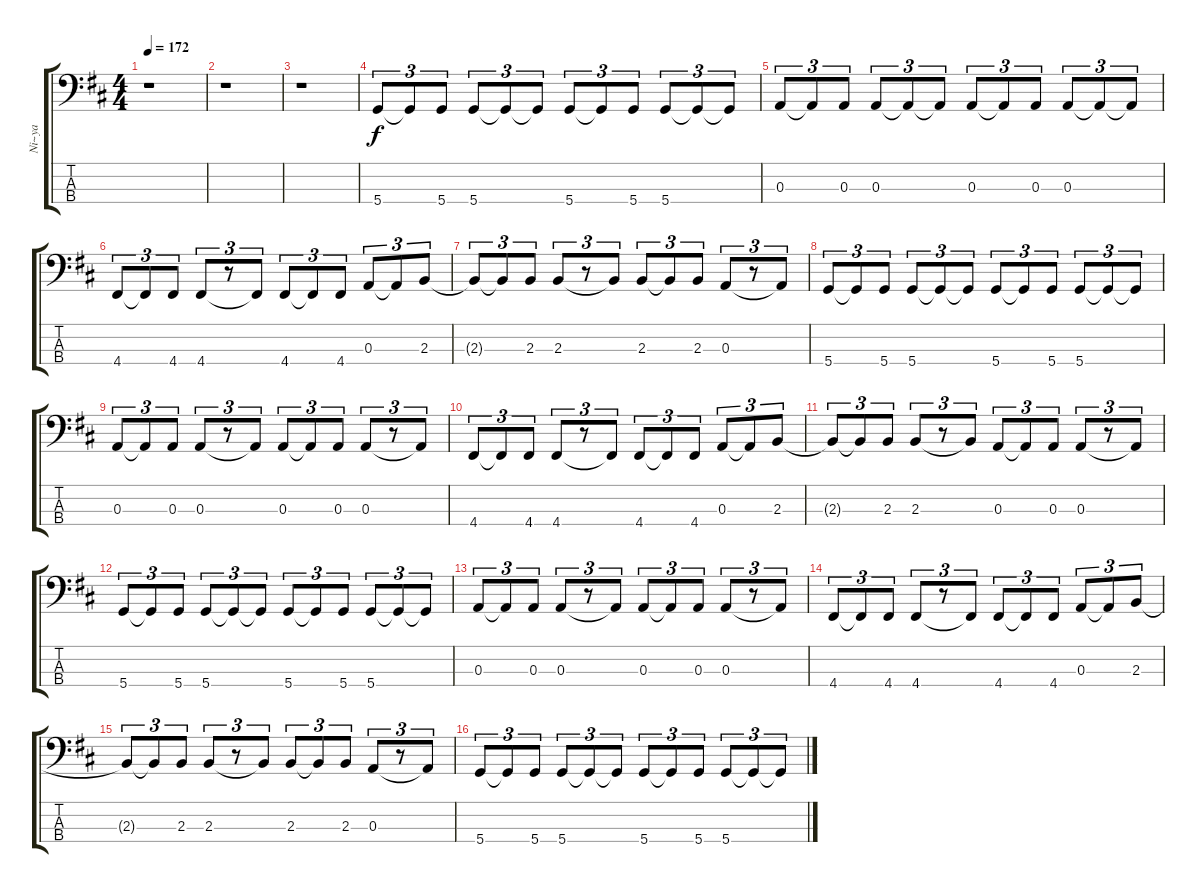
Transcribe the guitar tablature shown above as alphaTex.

\track ("Ni~ya" "Ni~ya") {instrument electricbasspick}
\staff {score tabs}
\tuning (G2 D2 A1 D1) {hide}
\ts (4 4)
\tempo 172
\clef f4
\ks bminor
r.1{dy f instrument electricbasspick} |
r.1 |
r.1 |
5.4.8{tu (3 2)} 5.4{t}.8{tu (3 2)} 5.4.8{tu (3 2)} 5.4.8{tu (3 2)} 5.4{t}.8{tu (3 2)} 5.4{t}.8{tu (3 2)} 5.4.8{tu (3 2)} 5.4{t}.8{tu (3 2)} 5.4.8{tu (3 2)} 5.4.8{tu (3 2)} 5.4{t}.8{tu (3 2)} 5.4{t}.8{tu (3 2)} |
0.3.8{tu (3 2)} 0.3{t}.8{tu (3 2)} 0.3.8{tu (3 2)} 0.3.8{tu (3 2)} 0.3{t}.8{tu (3 2)} 0.3{t}.8{tu (3 2)} 0.3.8{tu (3 2)} 0.3{t}.8{tu (3 2)} 0.3.8{tu (3 2)} 0.3.8{tu (3 2)} 0.3{t}.8{tu (3 2)} 0.3{t}.8{tu (3 2)} |
4.4.8{tu (3 2)} 4.4{t}.8{tu (3 2)} 4.4.8{tu (3 2)} 4.4.8{tu (3 2)} r.8{tu (3 2)} 4.4{t}.8{tu (3 2)} 4.4.8{tu (3 2)} 4.4{t}.8{tu (3 2)} 4.4.8{tu (3 2)} 0.3.8{tu (3 2)} 0.3{t}.8{tu (3 2)} 2.3.8{tu (3 2)} |
2.3{t}.8{tu (3 2)} 2.3{t}.8{tu (3 2)} 2.3.8{tu (3 2)} 2.3.8{tu (3 2)} r.8{tu (3 2)} 2.3{t}.8{tu (3 2)} 2.3.8{tu (3 2)} 2.3{t}.8{tu (3 2)} 2.3.8{tu (3 2)} 0.3.8{tu (3 2)} r.8{tu (3 2)} 0.3{t}.8{tu (3 2)} |
5.4.8{tu (3 2)} 5.4{t}.8{tu (3 2)} 5.4.8{tu (3 2)} 5.4.8{tu (3 2)} 5.4{t}.8{tu (3 2)} 5.4{t}.8{tu (3 2)} 5.4.8{tu (3 2)} 5.4{t}.8{tu (3 2)} 5.4.8{tu (3 2)} 5.4.8{tu (3 2)} 5.4{t}.8{tu (3 2)} 5.4{t}.8{tu (3 2)} |
0.3.8{tu (3 2)} 0.3{t}.8{tu (3 2)} 0.3.8{tu (3 2)} 0.3.8{tu (3 2)} r.8{tu (3 2)} 0.3{t}.8{tu (3 2)} 0.3.8{tu (3 2)} 0.3{t}.8{tu (3 2)} 0.3.8{tu (3 2)} 0.3.8{tu (3 2)} r.8{tu (3 2)} 0.3{t}.8{tu (3 2)} |
4.4.8{tu (3 2)} 4.4{t}.8{tu (3 2)} 4.4.8{tu (3 2)} 4.4.8{tu (3 2)} r.8{tu (3 2)} 4.4{t}.8{tu (3 2)} 4.4.8{tu (3 2)} 4.4{t}.8{tu (3 2)} 4.4.8{tu (3 2)} 0.3.8{tu (3 2)} 0.3{t}.8{tu (3 2)} 2.3.8{tu (3 2)} |
2.3{t}.8{tu (3 2)} 2.3{t}.8{tu (3 2)} 2.3.8{tu (3 2)} 2.3.8{tu (3 2)} r.8{tu (3 2)} 2.3{t}.8{tu (3 2)} 0.3.8{tu (3 2)} 0.3{t}.8{tu (3 2)} 0.3.8{tu (3 2)} 0.3.8{tu (3 2)} r.8{tu (3 2)} 0.3{t}.8{tu (3 2)} |
5.4.8{tu (3 2)} 5.4{t}.8{tu (3 2)} 5.4.8{tu (3 2)} 5.4.8{tu (3 2)} 5.4{t}.8{tu (3 2)} 5.4{t}.8{tu (3 2)} 5.4.8{tu (3 2)} 5.4{t}.8{tu (3 2)} 5.4.8{tu (3 2)} 5.4.8{tu (3 2)} 5.4{t}.8{tu (3 2)} 5.4{t}.8{tu (3 2)} |
0.3.8{tu (3 2)} 0.3{t}.8{tu (3 2)} 0.3.8{tu (3 2)} 0.3.8{tu (3 2)} r.8{tu (3 2)} 0.3{t}.8{tu (3 2)} 0.3.8{tu (3 2)} 0.3{t}.8{tu (3 2)} 0.3.8{tu (3 2)} 0.3.8{tu (3 2)} r.8{tu (3 2)} 0.3{t}.8{tu (3 2)} |
4.4.8{tu (3 2)} 4.4{t}.8{tu (3 2)} 4.4.8{tu (3 2)} 4.4.8{tu (3 2)} r.8{tu (3 2)} 4.4{t}.8{tu (3 2)} 4.4.8{tu (3 2)} 4.4{t}.8{tu (3 2)} 4.4.8{tu (3 2)} 0.3.8{tu (3 2)} 0.3{t}.8{tu (3 2)} 2.3.8{tu (3 2)} |
2.3{t}.8{tu (3 2)} 2.3{t}.8{tu (3 2)} 2.3.8{tu (3 2)} 2.3.8{tu (3 2)} r.8{tu (3 2)} 2.3{t}.8{tu (3 2)} 2.3.8{tu (3 2)} 2.3{t}.8{tu (3 2)} 2.3.8{tu (3 2)} 0.3.8{tu (3 2)} r.8{tu (3 2)} 0.3{t}.8{tu (3 2)} |
5.4.8{tu (3 2)} 5.4{t}.8{tu (3 2)} 5.4.8{tu (3 2)} 5.4.8{tu (3 2)} 5.4{t}.8{tu (3 2)} 5.4{t}.8{tu (3 2)} 5.4.8{tu (3 2)} 5.4{t}.8{tu (3 2)} 5.4.8{tu (3 2)} 5.4.8{tu (3 2)} 5.4{t}.8{tu (3 2)} 5.4{t}.8{tu (3 2)}
